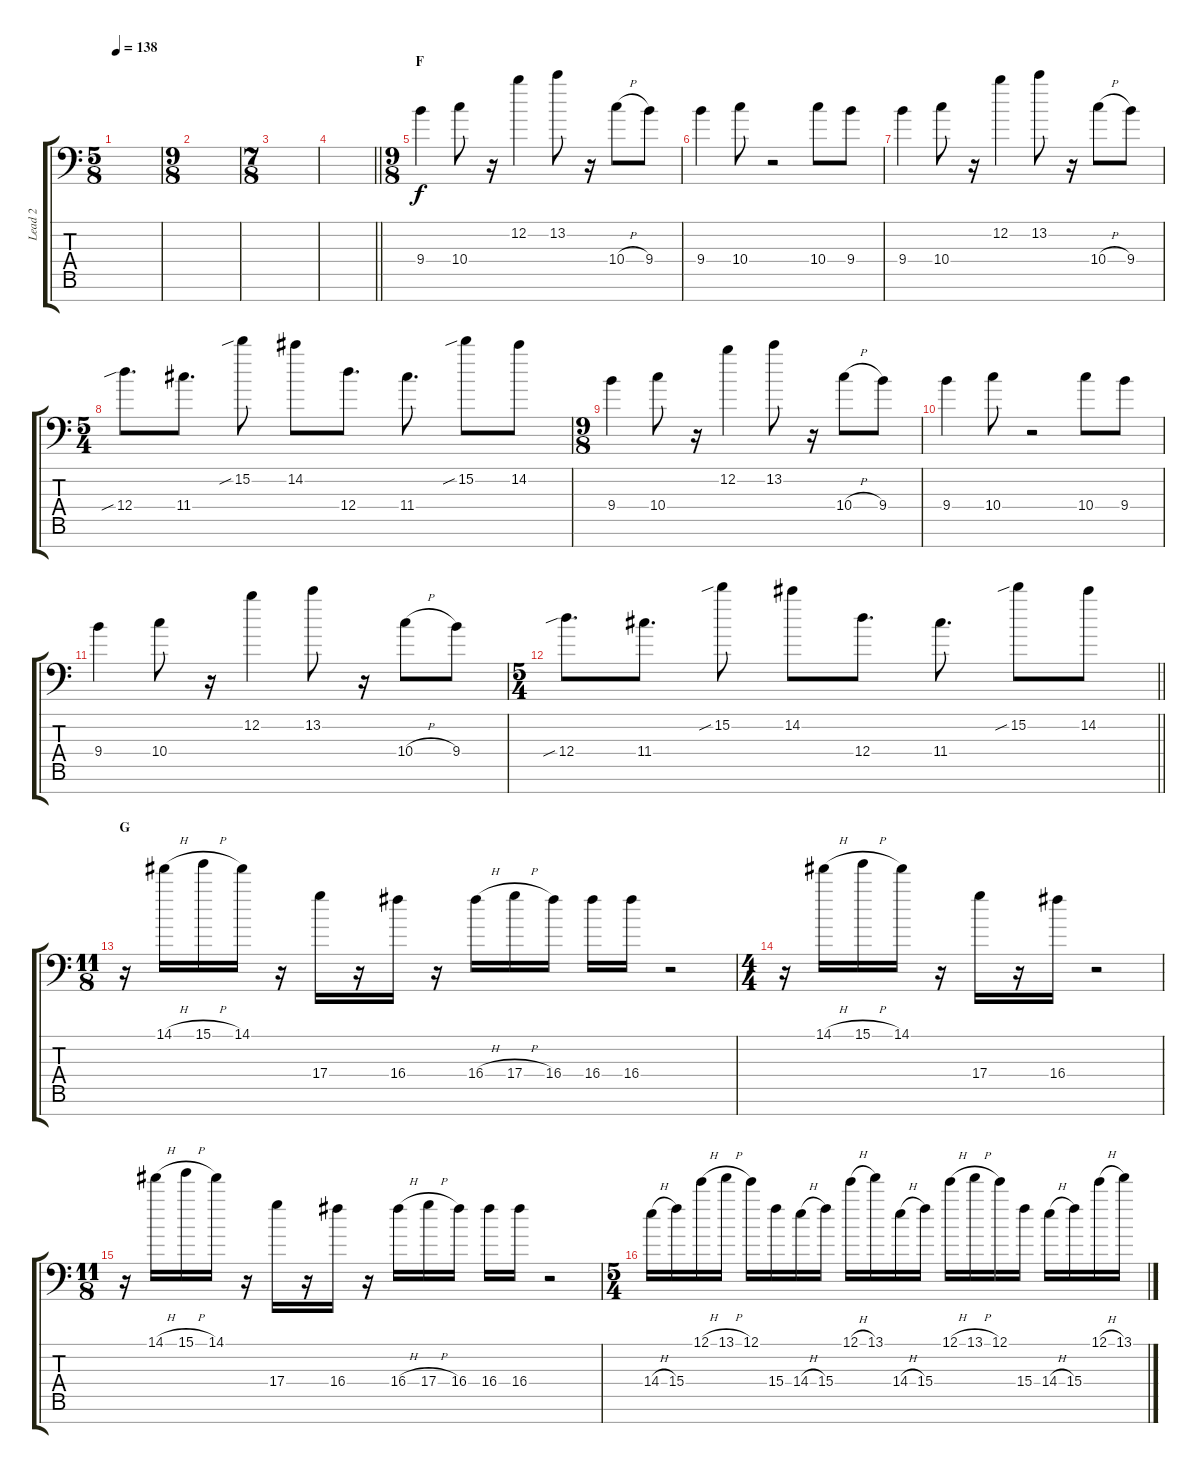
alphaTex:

\track ("Lead 2" "Lead 2") {instrument distortionguitar}
\staff {score tabs}
\tuning (E4 B3 G3 D3 A2 E2 A1) {hide}
\ts (5 8)
\tempo 138
\clef f4
\ks c
|
\ts (9 8)
|
\ts (7 8)
|
\barLineRight lightlight
|
\ts (9 8)
\section ("" "F")
9.4.4 10.4.8 r.16 12.2.4 13.2.8 r.16 10.4{h}.8 9.4.8 |
9.4.4 10.4.8 r.2 10.4.8 9.4.8 |
9.4.4 10.4.8 r.16 12.2.4 13.2.8 r.16 10.4{h}.8 9.4.8 |
\ts (5 4)
12.4{sib}.8{d} 11.4.8{d} 15.2{sib}.8 14.2.8 12.4.8{d} 11.4.8{d} 15.2{sib}.8 14.2.8 |
\ts (9 8)
9.4.4 10.4.8 r.16 12.2.4 13.2.8 r.16 10.4{h}.8 9.4.8 |
9.4.4 10.4.8 r.2 10.4.8 9.4.8 |
9.4.4 10.4.8 r.16 12.2.4 13.2.8 r.16 10.4{h}.8 9.4.8 |
\ts (5 4)
\barLineRight lightlight
12.4{sib}.8{d} 11.4.8{d} 15.2{sib}.8 14.2.8 12.4.8{d} 11.4.8{d} 15.2{sib}.8 14.2.8 |
\ts (11 8)
\section ("" "G")
r.16 14.1{h}.16 15.1{h}.16 14.1.16 r.16 17.4.16 r.16 16.4.16 r.16 16.4{h}.16 17.4{h}.16 16.4.16 16.4.16 16.4.16 r.2 |
\ts (4 4)
r.16 14.1{h}.16 15.1{h}.16 14.1.16 r.16 17.4.16 r.16 16.4.16 r.2 |
\ts (11 8)
r.16 14.1{h}.16 15.1{h}.16 14.1.16 r.16 17.4.16 r.16 16.4.16 r.16 16.4{h}.16 17.4{h}.16 16.4.16 16.4.16 16.4.16 r.2 |
\ts (5 4)
14.4{h}.16 15.4.16 12.1{h}.16 13.1{h}.16 12.1.16 15.4.16 14.4{h}.16 15.4.16 12.1{h}.16 13.1.16 14.4{h}.16 15.4.16 12.1{h}.16 13.1{h}.16 12.1.16 15.4.16 14.4{h}.16 15.4.16 12.1{h}.16 13.1.16
